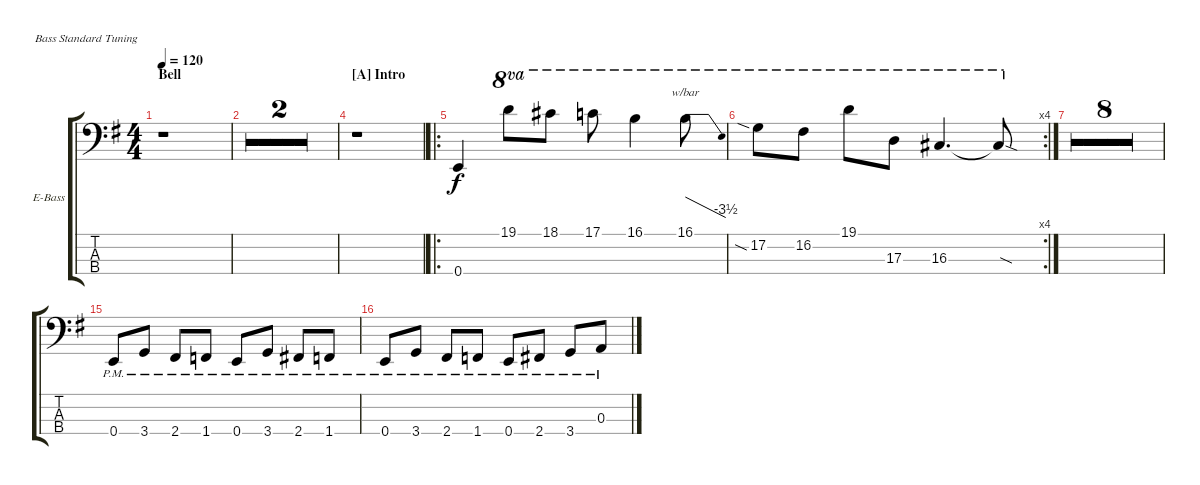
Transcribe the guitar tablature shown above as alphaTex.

\defaultSystemsLayout 4
\bracketExtendMode groupsimilarinstruments
\firstSystemTrackNameOrientation horizontal
\otherSystemsTrackNameOrientation horizontal
\track ("Electric Bass" "E-Bass") {multiBarRest instrument electricbasspick}
\staff {score tabs}
\tuning (G2 D2 A1 E1)
\ts (4 4)
\section ("" "Bell")
\tempo 120
\clef f4
\ks g
r.1{dy f instrument electricbasspick} |
r.1 |
r.1 |
\section ("A" "Intro")
r.1 |
\ro
0.4.4 19.1.8{ot 8va} 18.1.8{ot 8va} 17.1.8{ot 8va} 16.1.4{ot 8va} 16.1.8{tbe (dive default 0 0 60 -14) ot 8va} |
\rc 4
17.2{sia}.8{ot 8va} 16.2.8{ot 8va} 19.1.8{ot 8va} 17.3.8{ot 8va} 16.3.4{d ot 8va} 16.3{sod t}.8{ot 8va} |
\simile firstofdouble
|
\simile secondofdouble
|
\simile firstofdouble
|
\simile secondofdouble
|
\simile firstofdouble
|
\simile secondofdouble
|
\simile firstofdouble
|
\simile secondofdouble
|
\simile none
0.4{pm}.8 3.4{pm}.8 2.4{pm}.8 1.4{pm}.8 0.4{pm}.8 3.4{pm}.8 2.4{pm}.8 1.4{pm}.8 |
0.4{pm}.8 3.4{pm}.8 2.4{pm}.8 1.4{pm}.8 0.4{pm}.8 2.4{pm}.8 3.4{pm}.8 0.3{pm}.8
